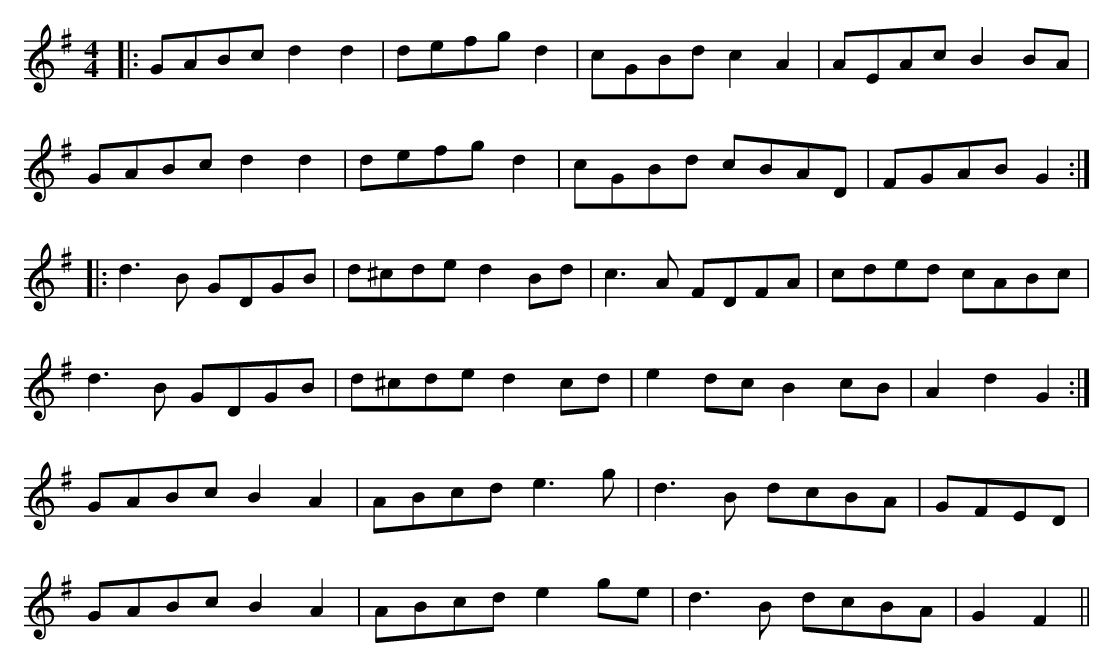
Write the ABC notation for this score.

X:1
M:4/4
K:G
|:GABc d2d2|defg d2|cGBd c2 A2|AEAc B2 BA|
GABc d2d2|defg d2|cGBd cBAD|FGAB G2:|
|:d3B GDGB|d^cde d2Bd|c3A FDFA|cded cABc|
d3B GDGB|d^cde d2cd|e2dc B2cB|A2 d2 G2:|
GABc B2A2|ABcd e3g|d3B dcBA|GFED|
GABc B2A2|ABcd e2ge|d3B dcBA|G2F2||
